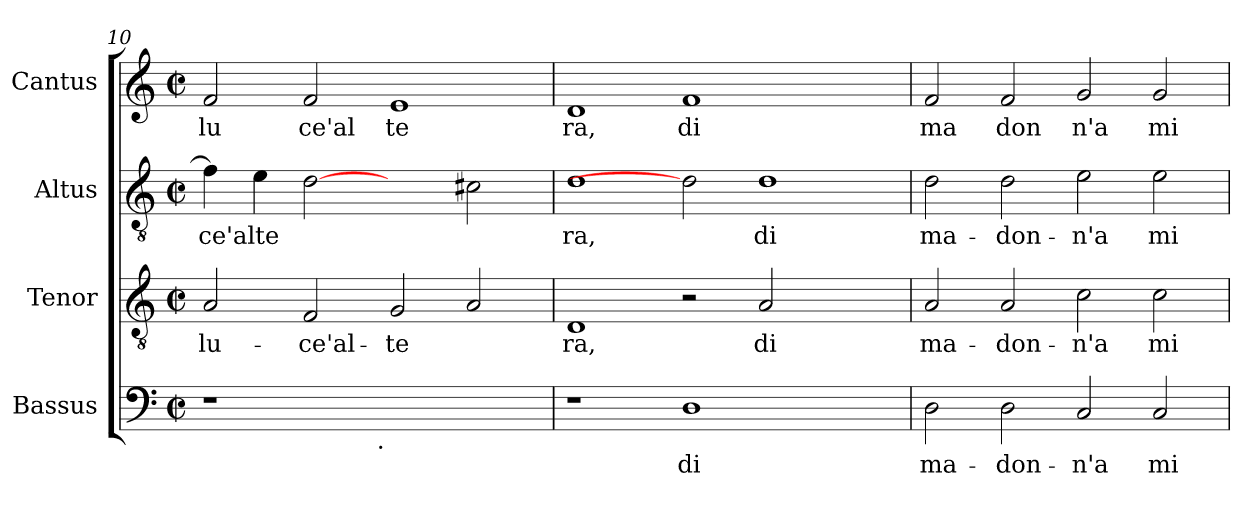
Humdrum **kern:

**kern	**text	**kern	**text	**kern	**text	**kern	**text
*part4	*part4	*part3	*part3	*part2	*part2	*part1	*part1
*staff4	*staff4	*staff3	*staff3	*staff2	*staff2	*staff1	*staff1
*I"Bassus	*	*I"Tenor	*	*I"Altus	*	*I"Cantus	*
*clefF4	*	*clefGv2	*	*clefGv2	*	*clefG2	*
*k[]	*	*k[]	*	*k[]	*	*k[]	*
*C:	*	*C:	*	*C:	*	*C:	*
*M2/2	*	*M2/2	*	*M2/2	*	*M2/2	*
*met(c|)	*	*met(c|)	*	*met(c|)	*	*met(c|)	*
=10	=10	=10	=10	=10	=10	=10	=10
!	!	!	!LO:LY:b:cj	!	!LO:LY:b:cj	!	!LO:LY:b:cj
*^	*	*	*	*	*	*	*
1r	2ryy	.	2A/	lu-	4f\]	-ce'alte-	2f/	lu
!	!	!	!	!	!	!LO:LY:b:cj	!	!
.	.	.	.	.	4e\	--	.	.
!	!	!	!	!LO:LY:b:cj	!	!LO:LY:b:cj	!	!LO:LY:b:cj
.	4...ryy	.	2F/	-ce'al-	[2d	--	2f/	ce'al
!	!LO:TX:b:t=.	!	!	!	!	!	!	!
.	1ryy	.	.	.	.	.	.	.
!	!	!	!	!LO:LY:b:cj	!	!	!	!LO:LY:b:cj
1ryy	.	.	2G/	-te-	2ryy	.	1e	te
!	!	!	!	!LO:LY:b:cj	!	!LO:LY:b:cj	!	!
.	.	.	2A/	--	2c#\	--	.	.
.	32ryy	.	.	.	.	.	.	.
=11	=11	=11	=11	=11	=11	=11	=11	=11
!	!	!	!	!LO:LY:b:cj	!	!LO:LY:b:cj	!	!LO:LY:b:cj
*v	*v	*	*	*	*	*	*	*
1r	.	1D	-ra,	1d	-ra,	1d	ra,
!	!LO:LY:b:cj	!	!	!	!	!	!LO:LY:b:cj
1D	di	2r	.	2d]	.	1f	di
!	!	!	!LO:LY:b:cj	!	!LO:LY:b:cj	!	!
.	.	2A/	di	1d	di	.	.
2ryy	.	2ryy	.	.	.	2ryy	.
=12	=12	=12	=12	=12	=12	=12	=12
!	!LO:LY:b:cj	!	!LO:LY:b:cj	!	!LO:LY:b:cj	!	!LO:LY:b:cj
2D\	ma-	2A/	ma-	2d\	ma-	2f/	ma
!	!LO:LY:b:cj	!	!LO:LY:b:cj	!	!LO:LY:b:cj	!	!LO:LY:b:cj
2D\	-don-	2A/	-don-	2d\	-don-	2f/	don
!	!LO:LY:b:cj	!	!LO:LY:b:cj	!	!LO:LY:b:cj	!	!LO:LY:b:cj
2C/	-n'a	2c\	-n'a	2e\	-n'a	2g/	n'a
!	!LO:LY:b:cj	!	!LO:LY:b:cj	!	!LO:LY:b:cj	!	!LO:LY:b:cj
2C/	mi-	2c\	mi-	2e\	mi-	2g/	mi
=	=	=	=	=	=	=	=
*-	*-	*-	*-	*-	*-	*-	*-
